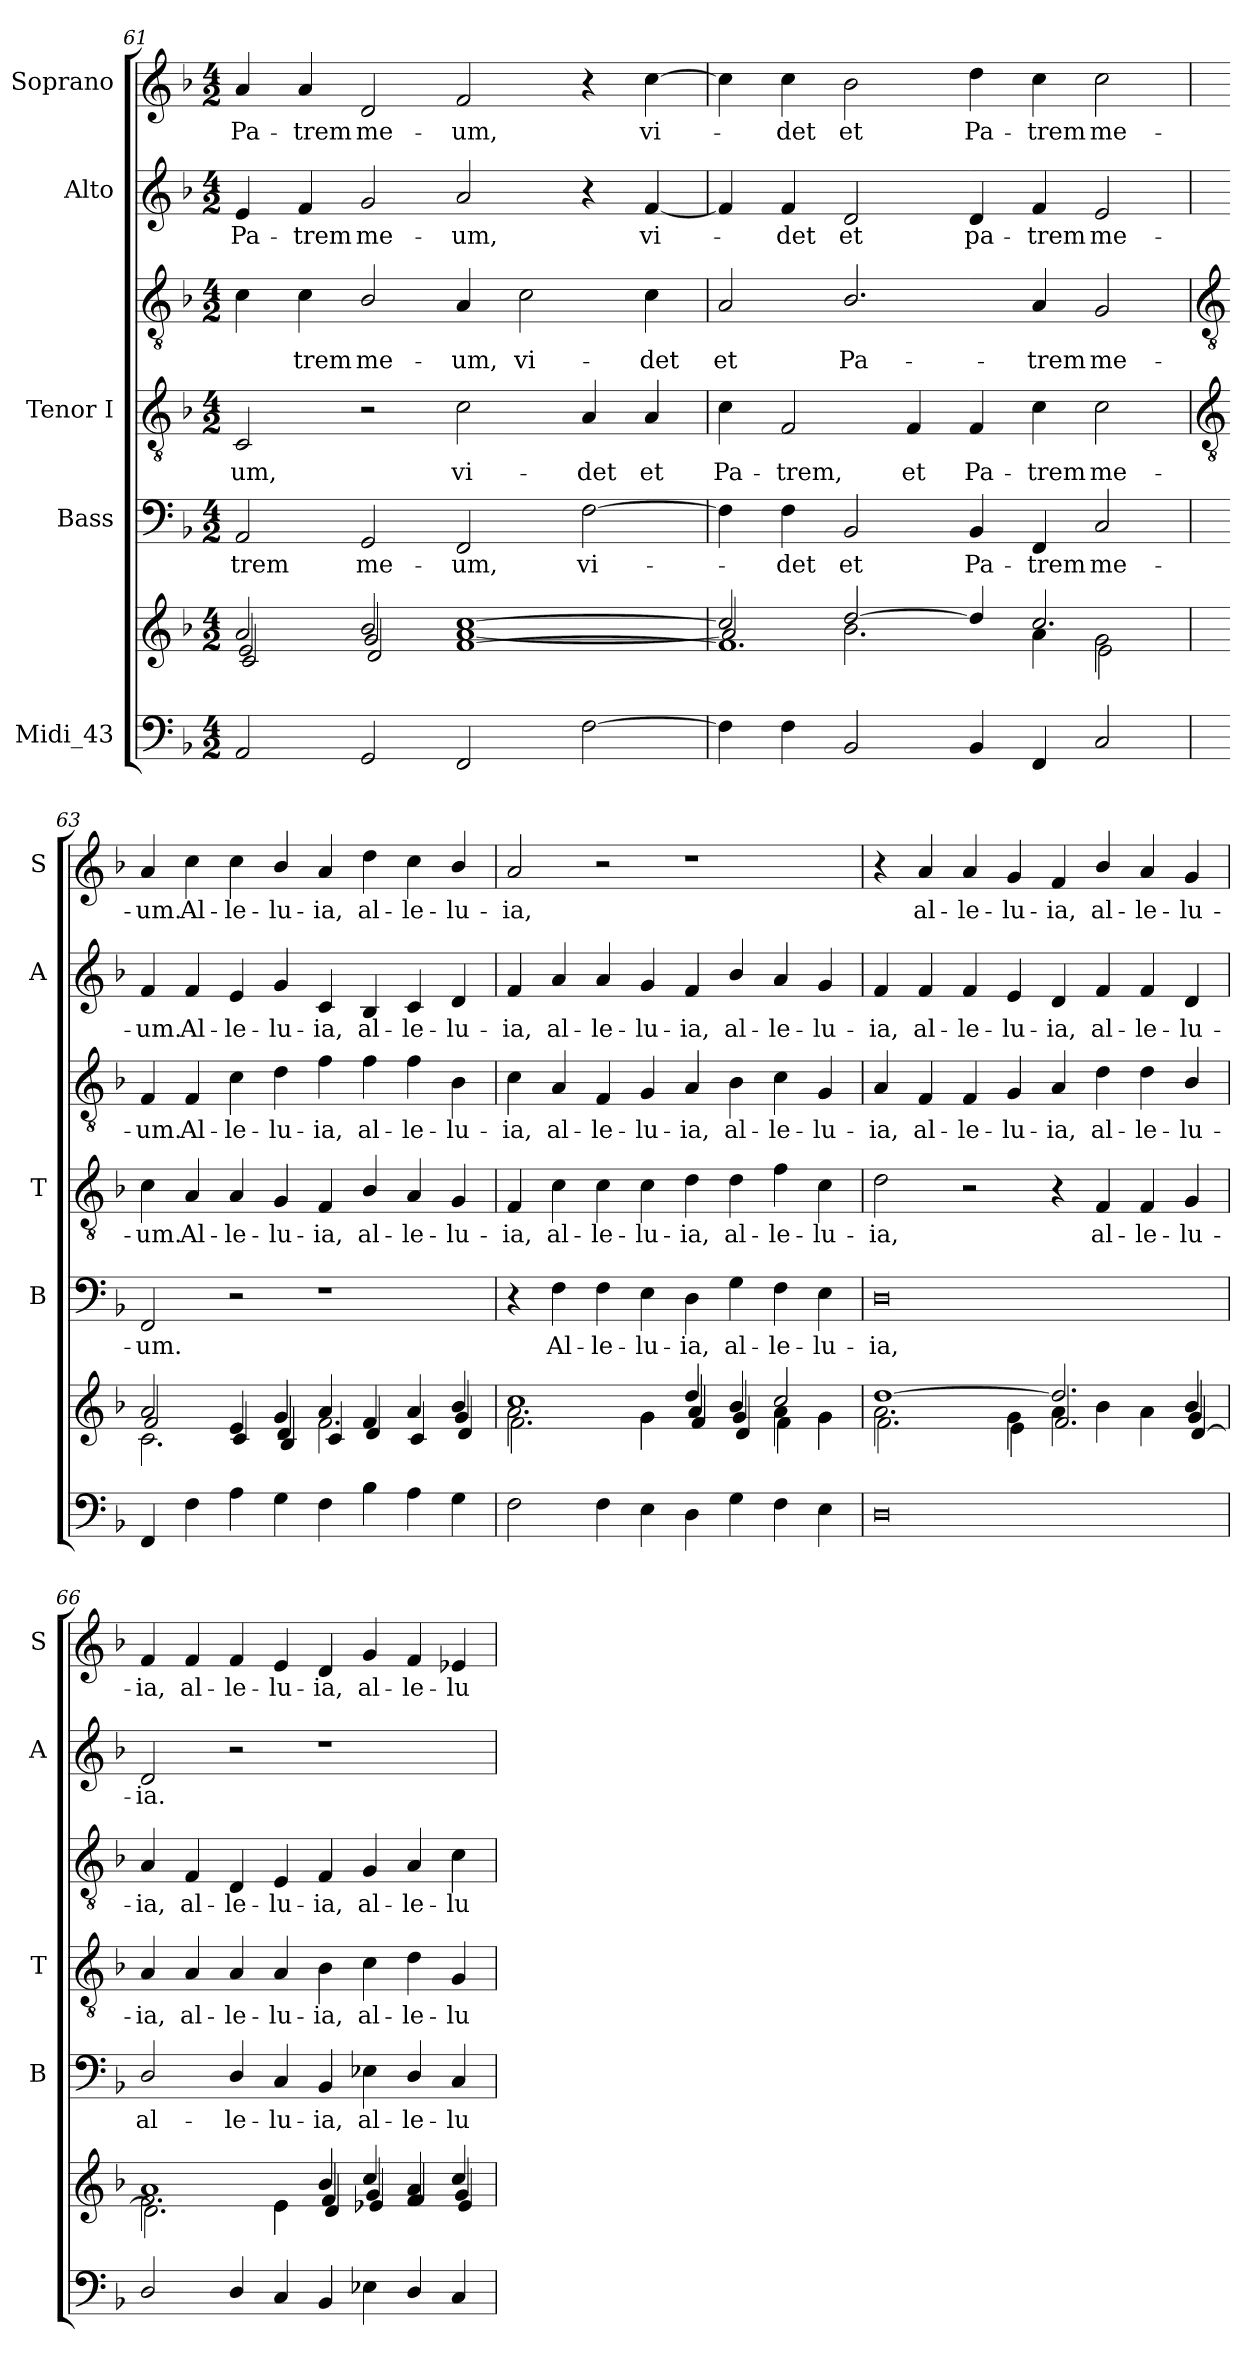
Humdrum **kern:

**kern	**kern	**kern	**text	**kern	**text	**kern	**text	**kern	**text	**kern	**text
*part5	*part5	*part4	*part4	*part3	*part3	*part3	*part3	*part2	*part2	*part1	*part1
*staff7	*staff6	*staff5	*staff5	*staff4	*staff4	*staff3	*staff3	*staff2	*staff2	*staff1	*staff1
*I"Midi_43	*	*I"Bass	*	*I"Tenor I	*	*	*	*I"Alto	*	*I"Soprano	*
*	*	*I'B	*	*I'T	*	*	*	*I'A	*	*I'S	*
*clefF4	*clefG2	*clefF4	*	*clefGv2	*	*clefGv2	*	*clefG2	*	*clefG2	*
*k[b-]	*k[b-]	*k[b-]	*	*k[b-]	*	*k[b-]	*	*k[b-]	*	*k[b-]	*
*F:	*F:	*F:	*	*F:	*	*F:	*	*F:	*	*F:	*
*M4/2	*M4/2	*M4/2	*	*M4/2	*	*M4/2	*	*M4/2	*	*M4/2	*
=61	=61	=61	=61	=61	=61	=61	=61	=61	=61	=61	=61
*	*^	*	*	*	*	*	*	*	*	*	*
*	*	*^	*	*	*	*	*	*	*	*	*	*
!	!	!	!	!	!LO:LY:b	!	!LO:LY:b	!	!	!	!LO:LY:b	!	!LO:LY:b
2AA	2a/	2e/	2c/	2AA	-trem	2C	um,	4c	.	4e	Pa-	4a	Pa-
!	!	!	!	!	!	!	!	!	!LO:LY:b	!	!LO:LY:b	!	!LO:LY:b
.	.	.	.	.	.	.	.	4c	-trem	4f	-trem	4a	-trem
!	!	!	!	!	!LO:LY:b	!	!	!	!LO:LY:b	!	!LO:LY:b	!	!LO:LY:b
2GG	2b-/	2g/	2d/	2GG	me-	2r	.	2B-/	me-	2g	me-	2d	me-
!	!	!	!	!	!LO:LY:b	!	!LO:LY:b	!	!LO:LY:b	!	!LO:LY:b	!	!LO:LY:b
2FF	[1cc/	[1a\	[1f\	2FF	-um,	2c	vi-	4A	-um,	2a	-um,	2f	-um,
!	!	!	!	!	!	!	!	!	!LO:LY:b	!	!	!	!
.	.	.	.	.	.	.	.	2c	vi-	.	.	.	.
!	!	!	!	!	!LO:LY:b	!	!LO:LY:b	!	!	!	!	!	!
[2F	.	.	.	[2F	vi-	4A	-det	.	.	4r	.	4r	.
!	!	!	!	!	!	!	!LO:LY:b	!	!LO:LY:b	!	!LO:LY:b	!	!LO:LY:b
.	.	.	.	.	.	4A	et	4c	-det	[4f	vi-	[4cc	vi-
=62	=62	=62	=62	=62	=62	=62	=62	=62	=62	=62	=62	=62	=62
!	!	!	!	!	!	!	!LO:LY:b	!	!LO:LY:b	!	!	!	!
4F]	2cc/]	2a/]	1.f/]	4F]	.	4c	-Pa-	2A	et	4f]	.	4cc]	.
!	!	!	!	!	!LO:LY:b	!	!LO:LY:b	!	!	!	!LO:LY:b	!	!LO:LY:b
4F	.	.	.	4F	det	2F	-trem,	.	.	4f	det	4cc	det
!	!	!	!	!	!LO:LY:b	!	!	!	!LO:LY:b	!	!LO:LY:b	!	!LO:LY:b
2BB-	[2dd/	2.b-\	.	2BB-	et	.	.	2.B-/	Pa-	2d	et	2b-	et
!	!	!	!	!	!	!	!LO:LY:b	!	!	!	!	!	!
.	.	.	.	.	.	4F	et	.	.	.	.	.	.
!	!	!	!	!	!LO:LY:b	!	!LO:LY:b	!	!	!	!LO:LY:b	!	!LO:LY:b
4BB-	4dd/]	.	.	4BB-	Pa-	4F	Pa-	.	.	4d	pa-	4dd	Pa-
!	!	!	!	!	!LO:LY:b	!	!LO:LY:b	!	!LO:LY:b	!	!LO:LY:b	!	!LO:LY:b
4FF	2.cc/	4a\	.	4FF	-trem	4c	-trem	4A	-trem	4f	-trem	4cc	-trem
!	!	!	!	!	!LO:LY:b	!	!LO:LY:b	!	!LO:LY:b	!	!LO:LY:b	!	!LO:LY:b
2C	.	2g\	2e\	2C	me-	2c	me-	2G	me-	2e	me-	2cc	me-
!!LO:LB:g=z
=63	=63	=63	=63	=63	=63	=63	=63	=63	=63	=63	=63	=63	=63
*	*	*	*	*	*	*clefGv2	*	*clefGv2	*	*	*	*	*
!	!	!	!	!	!LO:LY:b	!	!LO:LY:b	!	!LO:LY:b	!	!LO:LY:b	!	!LO:LY:b
4FF	2a/	2f/	2.c\	2FF	-um.	4c	-um.	4F	-um.	4f	-um.	4a	-um.
!	!	!	!	!	!	!	!LO:LY:b	!	!LO:LY:b	!	!LO:LY:b	!	!LO:LY:b
4F	.	.	.	.	.	4A	Al-	4F	Al-	4f	Al-	4cc	Al-
!	!	!	!	!	!	!	!LO:LY:b	!	!LO:LY:b	!	!LO:LY:b	!	!LO:LY:b
4A	4e/	4c/	.	2r	.	4A	-le-	4c	-le-	4e	-le-	4cc	-le-
!	!	!	!	!	!	!	!LO:LY:b	!	!LO:LY:b	!	!LO:LY:b	!	!LO:LY:b
4G	4g/	4d/	4B-/	.	.	4G	-lu-	4d	-lu-	4g	-lu-	4b-/	-lu-
!	!	!	!	!	!	!	!LO:LY:b	!	!LO:LY:b	!	!LO:LY:b	!	!LO:LY:b
4F	4a/	2.f\	4c/	1r	.	4F	-ia,	4f	-ia,	4c	-ia,	4a	-ia,
!	!	!	!	!	!	!	!LO:LY:b	!	!LO:LY:b	!	!LO:LY:b	!	!LO:LY:b
4B-	4f/	.	4d/	.	.	4B-/	al-	4f	al-	4B-	al-	4dd	al-
!	!	!	!	!	!	!	!LO:LY:b	!	!LO:LY:b	!	!LO:LY:b	!	!LO:LY:b
4A	4a/	.	4c/	.	.	4A	-le-	4f	-le-	4c	-le-	4cc	-le-
!	!	!	!	!	!	!	!LO:LY:b	!	!LO:LY:b	!	!LO:LY:b	!	!LO:LY:b
4G	4b-/	4g/	4d/	.	.	4G	-lu-	4B-	-lu-	4d	-lu-	4b-/	-lu-
=64	=64	=64	=64	=64	=64	=64	=64	=64	=64	=64	=64	=64	=64
!	!	!	!	!	!	!	!LO:LY:b	!	!LO:LY:b	!	!LO:LY:b	!	!LO:LY:b
2F	1cc/	2.a\	2.f\	4r	.	4F	-ia,	4c	-ia,	4f	-ia,	2a	-ia,
!	!	!	!	!	!LO:LY:b	!	!LO:LY:b	!	!LO:LY:b	!	!LO:LY:b	!	!
.	.	.	.	4F	Al-	4c	al-	4A	al-	4a	al-	.	.
!	!	!	!	!	!LO:LY:b	!	!LO:LY:b	!	!LO:LY:b	!	!LO:LY:b	!	!
4F	.	.	.	4F	-le-	4c	-le-	4F	-le-	4a	-le-	2r	.
!	!	!	!	!	!LO:LY:b	!	!LO:LY:b	!	!LO:LY:b	!	!LO:LY:b	!	!
4E	.	4g\	4g\	4E	-lu-	4c	-lu-	4G	-lu-	4g	-lu-	.	.
!	!	!	!	!	!LO:LY:b	!	!LO:LY:b	!	!LO:LY:b	!	!LO:LY:b	!	!
4D	4dd/	4a/	4f/	4D	-ia,	4d	-ia,	4A	-ia,	4f	-ia,	1r	.
!	!	!	!	!	!LO:LY:b	!	!LO:LY:b	!	!LO:LY:b	!	!LO:LY:b	!	!
4G	4b-/	4g/	4d/	4G	al-	4d	al-	4B-	al-	4b-/	al-	.	.
!	!	!	!	!	!LO:LY:b	!	!LO:LY:b	!	!LO:LY:b	!	!LO:LY:b	!	!
4F	2cc/	4a\	4f\	4F	-le-	4f	-le-	4c	-le-	4a	-le-	.	.
!	!	!	!	!	!LO:LY:b	!	!LO:LY:b	!	!LO:LY:b	!	!LO:LY:b	!	!
4E	.	4g\	4g\	4E	-lu-	4c	-lu-	4G	-lu-	4g	-lu-	.	.
=65	=65	=65	=65	=65	=65	=65	=65	=65	=65	=65	=65	=65	=65
!	!	!	!	!	!LO:LY:b	!	!LO:LY:b	!	!LO:LY:b	!	!LO:LY:b	!	!
0D	[1dd/	2.a\	2.f\	0D	-ia,	2d	-ia,	4A	-ia,	4f	-ia,	4r	.
!	!	!	!	!	!	!	!	!	!LO:LY:b	!	!LO:LY:b	!	!LO:LY:b
.	.	.	.	.	.	.	.	4F	al-	4f	al-	4a	al-
!	!	!	!	!	!	!	!	!	!LO:LY:b	!	!LO:LY:b	!	!LO:LY:b
.	.	.	.	.	.	2r	.	4F	-le-	4f	-le-	4a	-le-
!	!	!	!	!	!	!	!	!	!LO:LY:b	!	!LO:LY:b	!	!LO:LY:b
.	.	4g\	4e\	.	.	.	.	4G	-lu-	4e	-lu-	4g	-lu-
!	!	!	!	!	!	!	!	!	!LO:LY:b	!	!LO:LY:b	!	!LO:LY:b
.	2.dd/]	4a\	2.f/	.	.	4r	.	4A	-ia,	4d	-ia,	4f	-ia,
!	!	!	!	!	!	!	!LO:LY:b	!	!LO:LY:b	!	!LO:LY:b	!	!LO:LY:b
.	.	4b-\	.	.	.	4F	al-	4d	al-	4f	al-	4b-/	al-
!	!	!	!	!	!	!	!LO:LY:b	!	!LO:LY:b	!	!LO:LY:b	!	!LO:LY:b
.	.	4a\	.	.	.	4F	-le-	4d	-le-	4f	-le-	4a	-le-
!	!	!	!	!	!	!	!LO:LY:b	!	!LO:LY:b	!	!LO:LY:b	!	!LO:LY:b
.	4b-/	4g/	[4d/	.	.	4G	-lu-	4B-/	-lu-	4d	-lu-	4g	-lu-
=66	=66	=66	=66	=66	=66	=66	=66	=66	=66	=66	=66	=66	=66
!	!	!	!	!	!LO:LY:b	!	!LO:LY:b	!	!LO:LY:b	!	!LO:LY:b	!	!LO:LY:b
2D/	1a/	2.f\	2.d\]	2D/	al-	4A	-ia,	4A	-ia,	2d	-ia.	4f	-ia,
!	!	!	!	!	!	!	!LO:LY:b	!	!LO:LY:b	!	!	!	!LO:LY:b
.	.	.	.	.	.	4A	al-	4F	al-	.	.	4f	al-
!	!	!	!	!	!LO:LY:b	!	!LO:LY:b	!	!LO:LY:b	!	!	!	!LO:LY:b
4D/	.	.	.	4D/	-le-	4A	-le-	4D	-le-	2r	.	4f	-le-
!	!	!	!	!	!LO:LY:b	!	!LO:LY:b	!	!LO:LY:b	!	!	!	!LO:LY:b
4C	.	4e\	4e\	4C	-lu-	4A	-lu-	4E	-lu-	.	.	4e	-lu-
!	!	!	!	!	!LO:LY:b	!	!LO:LY:b	!	!LO:LY:b	!	!	!	!LO:LY:b
4BB-	4b-/	4f/	4d/	4BB-	-ia,	4B-	-ia,	4F	-ia,	1r	.	4d	-ia,
!	!	!	!	!	!LO:LY:b	!	!LO:LY:b	!	!LO:LY:b	!	!	!	!LO:LY:b
4E-X	4cc/	4g/	4e-X/	4E-X	al-	4c	al-	4G	al-	.	.	4g	al-
!	!	!	!	!	!LO:LY:b	!	!LO:LY:b	!	!LO:LY:b	!	!	!	!LO:LY:b
4D/	4a/	4f/	4f/	4D/	-le-	4d	-le-	4A	-le-	.	.	4f	-le-
!	!	!	!	!	!LO:LY:b	!	!LO:LY:b	!	!LO:LY:b	!	!	!	!LO:LY:b
4C	4cc/	4g/	4e-/	4C	-lu-	4G	-lu-	4c	-lu-	.	.	4e-X	-lu-
*	*v	*v	*v	*	*	*	*	*	*	*	*	*	*
=	=	=	=	=	=	=	=	=	=	=	=
*-	*-	*-	*-	*-	*-	*-	*-	*-	*-	*-	*-
